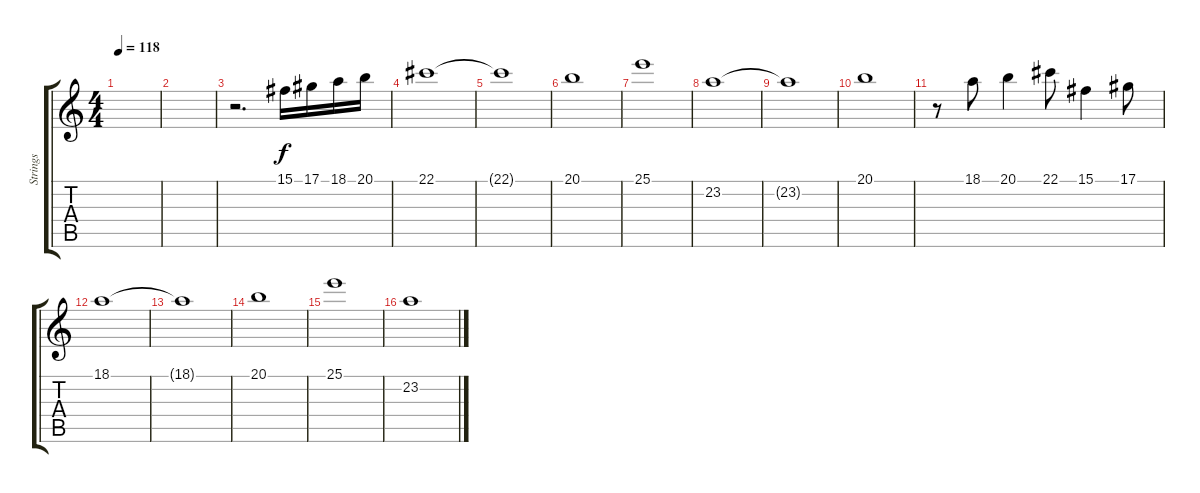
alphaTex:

\track ("Strings" "Strings") {instrument stringensemble2}
\staff {score tabs}
\tuning (Eb4 Bb3 Gb3 Db3 Ab2 Eb2) {hide}
\ts (4 4)
\tempo 118
\clef g2
\ks c
|
|
r.2{d volume 10} 15.1.16 17.1.16 18.1.16 20.1.16 |
22.1.1 |
22.1{t}.1 |
20.1.1 |
25.1.1 |
23.2.1 |
23.2{t}.1 |
20.1.1 |
r.8 18.1.8 20.1.4 22.1.8 15.1.4 17.1.8 |
18.1.1 |
18.1{t}.1 |
20.1.1 |
25.1.1 |
23.2.1
